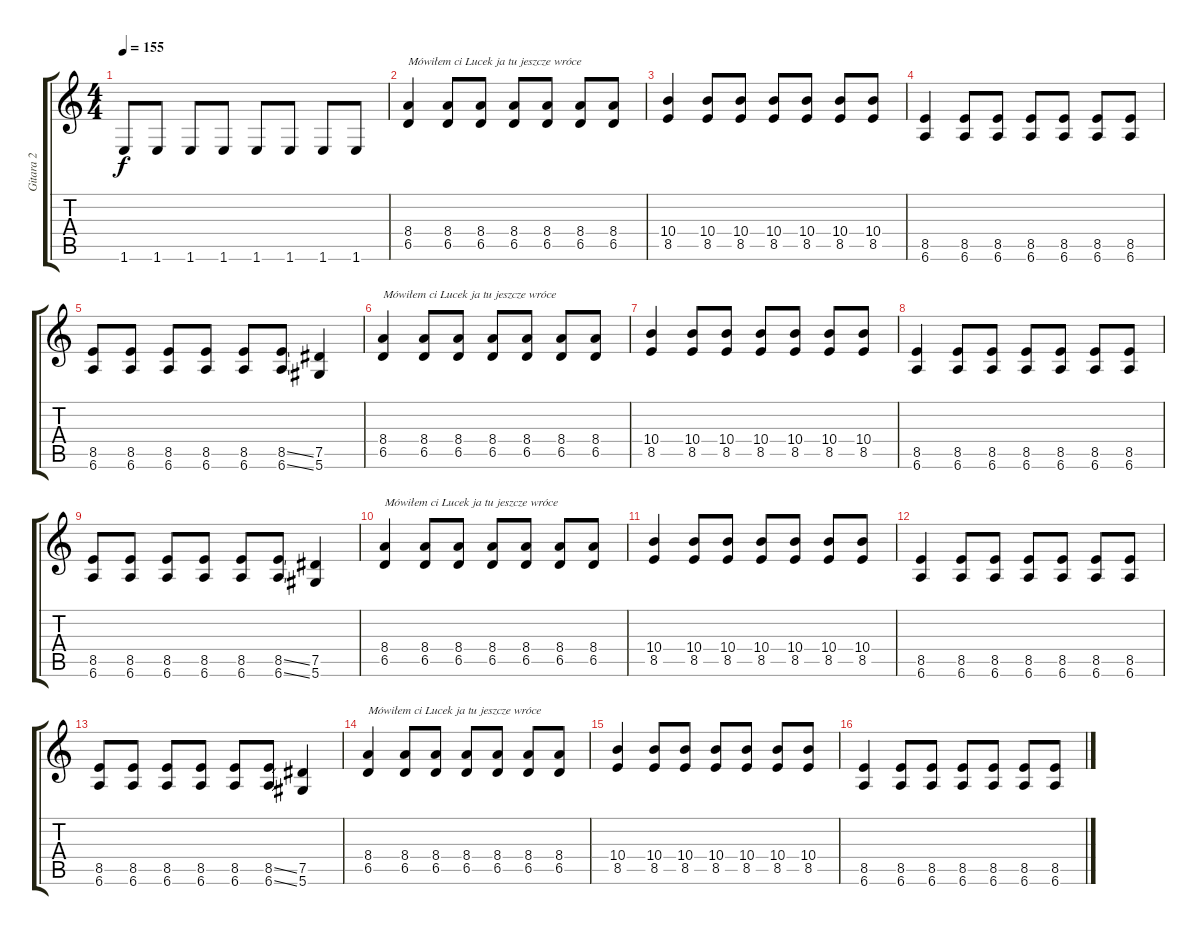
\track ("Gitara 2" "Gitara 2") {instrument distortionguitar}
\staff {score tabs}
\tuning (Eb4 Bb3 Gb3 Db3 Ab2 Eb2) {hide}
\ts (4 4)
\tempo 155
\clef g2
\ks c
1.6.8{dy f} 1.6.8 1.6.8 1.6.8 1.6.8 1.6.8 1.6.8 1.6.8 |
(8.4 6.5).4{txt "Mówiłem ci Lucek ja tu jeszcze wróce"} (8.4 6.5).8 (8.4 6.5).8 (8.4 6.5).8 (8.4 6.5).8 (8.4 6.5).8 (8.4 6.5).8 |
(10.4 8.5).4 (10.4 8.5).8 (10.4 8.5).8 (10.4 8.5).8 (10.4 8.5).8 (10.4 8.5).8 (10.4 8.5).8 |
(8.5 6.6).4 (8.5 6.6).8 (8.5 6.6).8 (8.5 6.6).8 (8.5 6.6).8 (8.5 6.6).8 (8.5 6.6).8 |
(8.5 6.6).8 (8.5 6.6).8 (8.5 6.6).8 (8.5 6.6).8 (8.5 6.6).8 (8.5{ss} 6.6{ss}).8 (7.5 5.6).4 |
(8.4 6.5).4{txt "Mówiłem ci Lucek ja tu jeszcze wróce"} (8.4 6.5).8 (8.4 6.5).8 (8.4 6.5).8 (8.4 6.5).8 (8.4 6.5).8 (8.4 6.5).8 |
(10.4 8.5).4 (10.4 8.5).8 (10.4 8.5).8 (10.4 8.5).8 (10.4 8.5).8 (10.4 8.5).8 (10.4 8.5).8 |
(8.5 6.6).4 (8.5 6.6).8 (8.5 6.6).8 (8.5 6.6).8 (8.5 6.6).8 (8.5 6.6).8 (8.5 6.6).8 |
(8.5 6.6).8 (8.5 6.6).8 (8.5 6.6).8 (8.5 6.6).8 (8.5 6.6).8 (8.5{ss} 6.6{ss}).8 (7.5 5.6).4 |
(8.4 6.5).4{txt "Mówiłem ci Lucek ja tu jeszcze wróce"} (8.4 6.5).8 (8.4 6.5).8 (8.4 6.5).8 (8.4 6.5).8 (8.4 6.5).8 (8.4 6.5).8 |
(10.4 8.5).4 (10.4 8.5).8 (10.4 8.5).8 (10.4 8.5).8 (10.4 8.5).8 (10.4 8.5).8 (10.4 8.5).8 |
(8.5 6.6).4 (8.5 6.6).8 (8.5 6.6).8 (8.5 6.6).8 (8.5 6.6).8 (8.5 6.6).8 (8.5 6.6).8 |
(8.5 6.6).8 (8.5 6.6).8 (8.5 6.6).8 (8.5 6.6).8 (8.5 6.6).8 (8.5{ss} 6.6{ss}).8 (7.5 5.6).4 |
(8.4 6.5).4{txt "Mówiłem ci Lucek ja tu jeszcze wróce"} (8.4 6.5).8 (8.4 6.5).8 (8.4 6.5).8 (8.4 6.5).8 (8.4 6.5).8 (8.4 6.5).8 |
(10.4 8.5).4 (10.4 8.5).8 (10.4 8.5).8 (10.4 8.5).8 (10.4 8.5).8 (10.4 8.5).8 (10.4 8.5).8 |
(8.5 6.6).4 (8.5 6.6).8 (8.5 6.6).8 (8.5 6.6).8 (8.5 6.6).8 (8.5 6.6).8 (8.5 6.6).8
